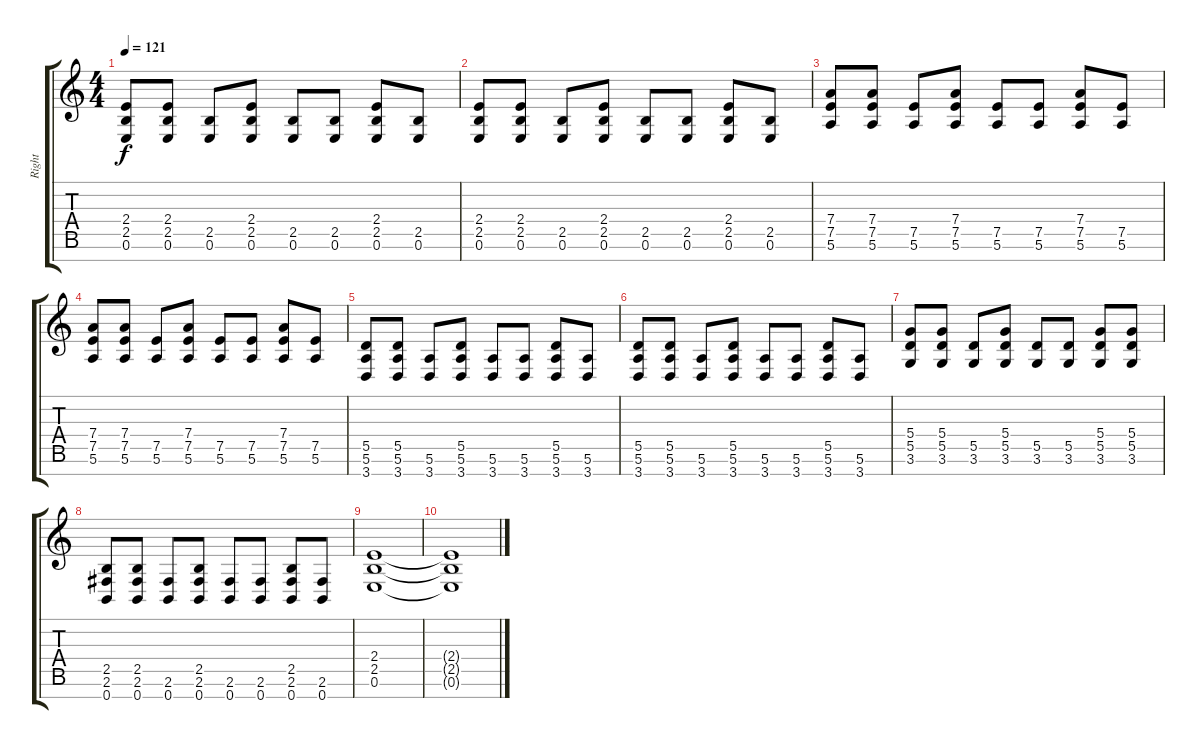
\track ("Right" "Right") {instrument distortionguitar}
\staff {score tabs}
\tuning (E4 B3 G3 D3 A2 E2 B1) {hide}
\ts (4 4)
\tempo 121
\clef g2
\ks c
(2.4 2.5 0.6).8{dy f instrument distortionguitar} (2.4 2.5 0.6).8 (2.5 0.6).8 (2.4 2.5 0.6).8 (2.5 0.6).8 (2.5 0.6).8 (2.4 2.5 0.6).8 (2.5 0.6).8 |
(2.4 2.5 0.6).8 (2.4 2.5 0.6).8 (2.5 0.6).8 (2.4 2.5 0.6).8 (2.5 0.6).8 (2.5 0.6).8 (2.4 2.5 0.6).8 (2.5 0.6).8 |
(7.4 7.5 5.6).8 (7.4 7.5 5.6).8 (7.5 5.6).8 (7.4 7.5 5.6).8 (7.5 5.6).8 (7.5 5.6).8 (7.4 7.5 5.6).8 (7.5 5.6).8 |
(7.4 7.5 5.6).8 (7.4 7.5 5.6).8 (7.5 5.6).8 (7.4 7.5 5.6).8 (7.5 5.6).8 (7.5 5.6).8 (7.4 7.5 5.6).8 (7.5 5.6).8 |
(5.5 5.6 3.7).8 (5.5 5.6 3.7).8 (5.6 3.7).8 (5.5 5.6 3.7).8 (5.6 3.7).8 (5.6 3.7).8 (5.5 5.6 3.7).8 (5.6 3.7).8 |
(5.5 5.6 3.7).8 (5.5 5.6 3.7).8 (5.6 3.7).8 (5.5 5.6 3.7).8 (5.6 3.7).8 (5.6 3.7).8 (5.5 5.6 3.7).8 (5.6 3.7).8 |
(5.4 5.5 3.6).8 (5.4 5.5 3.6).8 (5.5 3.6).8 (5.4 5.5 3.6).8 (5.5 3.6).8 (5.5 3.6).8 (5.4 5.5 3.6).8 (5.4 5.5 3.6).8 |
(2.5 2.6 0.7).8 (2.5 2.6 0.7).8 (2.6 0.7).8 (2.5 2.6 0.7).8 (2.6 0.7).8 (2.6 0.7).8 (2.5 2.6 0.7).8 (2.6 0.7).8 |
(2.4 2.5 0.6).1 |
(2.4{t} 2.5{t} 0.6{t}).1
